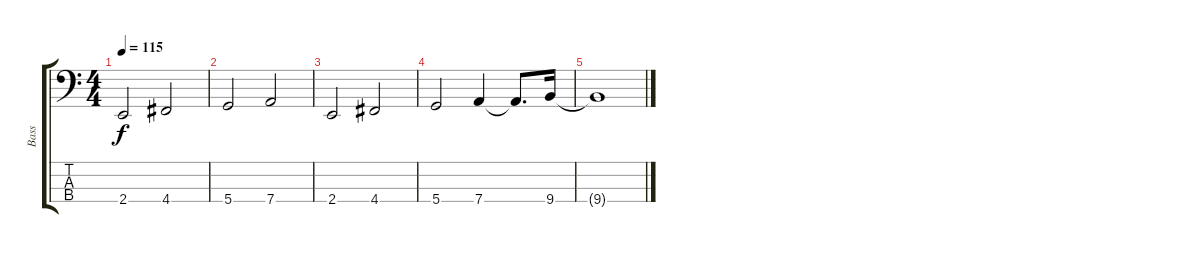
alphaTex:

\track ("Bass" "Bass") {instrument electricbasspick}
\staff {score tabs}
\tuning (G2 D2 A1 D1) {hide}
\ts (4 4)
\tempo 115
\clef f4
\ks c
2.4.2{dy f} 4.4.2 |
5.4.2 7.4.2 |
2.4.2 4.4.2 |
5.4.2 7.4.4 7.4{t}.8{d} 9.4.16 |
9.4{t}.1
